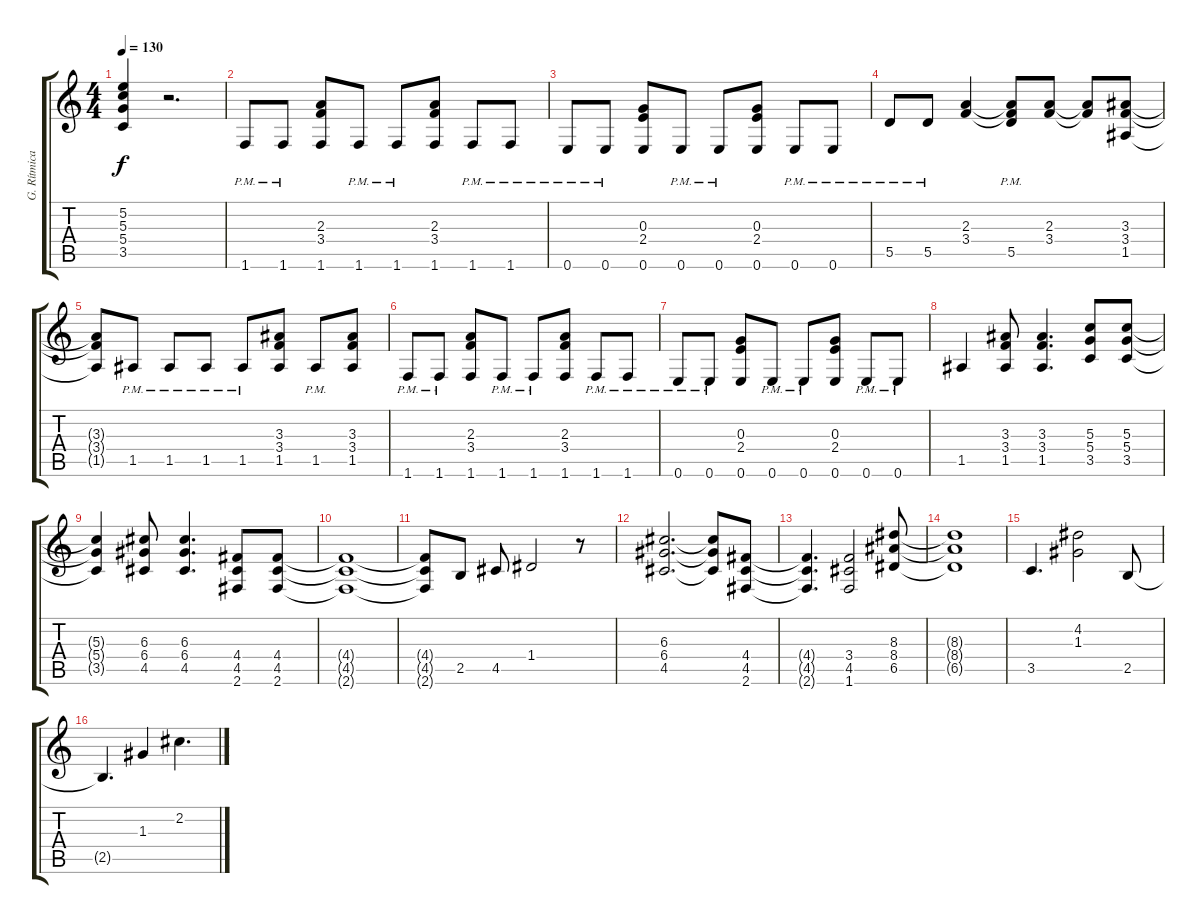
\track ("G. Rítmica" "G. Rítmica") {instrument distortionguitar}
\staff {score tabs}
\tuning (E4 B3 G3 D3 A2 E2) {hide}
\ts (4 4)
\tempo 130
\clef g2
\ks c
(5.2 5.3 5.4 3.5).4{dy f} r.2{d} |
1.6{pm}.8 1.6{pm}.8 (2.3 3.4 1.6).8 1.6{pm}.8 1.6{pm}.8 (2.3 3.4 1.6).8 1.6{pm}.8 1.6{pm}.8 |
0.6{pm}.8 0.6{pm}.8 (0.3 2.4 0.6).8 0.6{pm}.8 0.6{pm}.8 (0.3 2.4 0.6).8 0.6{pm}.8 0.6{pm}.8 |
5.5{pm}.8 5.5{pm}.8 (2.3 3.4).4 (2.3{t} 3.4{t} 5.5{pm}).8 (2.3 3.4).8 (2.3{t} 3.4{t}).8 (3.3 3.4 1.5).8 |
(3.3{t} 3.4{t} 1.5{t}).8 1.5{pm}.8 1.5{pm}.8 1.5{pm}.8 1.5{pm}.8 (3.3 3.4 1.5).8 1.5{pm}.8 (3.3 3.4 1.5).8 |
1.6{pm}.8 1.6{pm}.8 (2.3 3.4 1.6).8 1.6{pm}.8 1.6{pm}.8 (2.3 3.4 1.6).8 1.6{pm}.8 1.6{pm}.8 |
0.6{pm}.8 0.6{pm}.8 (0.3 2.4 0.6).8 0.6{pm}.8 0.6{pm}.8 (0.3 2.4 0.6).8 0.6{pm}.8 0.6{pm}.8 |
1.5.4 (3.3 3.4 1.5).8 (3.3 3.4 1.5).4{d} (5.3 5.4 3.5).8 (5.3 5.4 3.5).8 |
(5.3{t} 5.4{t} 3.5{t}).4 (6.3 6.4 4.5).8 (6.3 6.4 4.5).4{d} (4.4 4.5 2.6).8 (4.4 4.5 2.6).8 |
(4.4{t} 4.5{t} 2.6{t}).1 |
(4.4{t} 4.5{t} 2.6{t}).8 2.5.8 4.5.8 1.4.2 r.8 |
(6.3 6.4 4.5).2{d} (6.3{t} 6.4{t} 4.5{t}).8 (4.4 4.5 2.6).8 |
(4.4{t} 4.5{t} 2.6{t}).4{d} (3.4 4.5 1.6).2 (8.3 8.4 6.5).8 |
(8.3{t} 8.4{t} 6.5{t}).1 |
3.5.4{d} (4.2 1.3).2 2.5.8 |
2.5{t}.4{d} 1.3.4 2.2.4{d}
